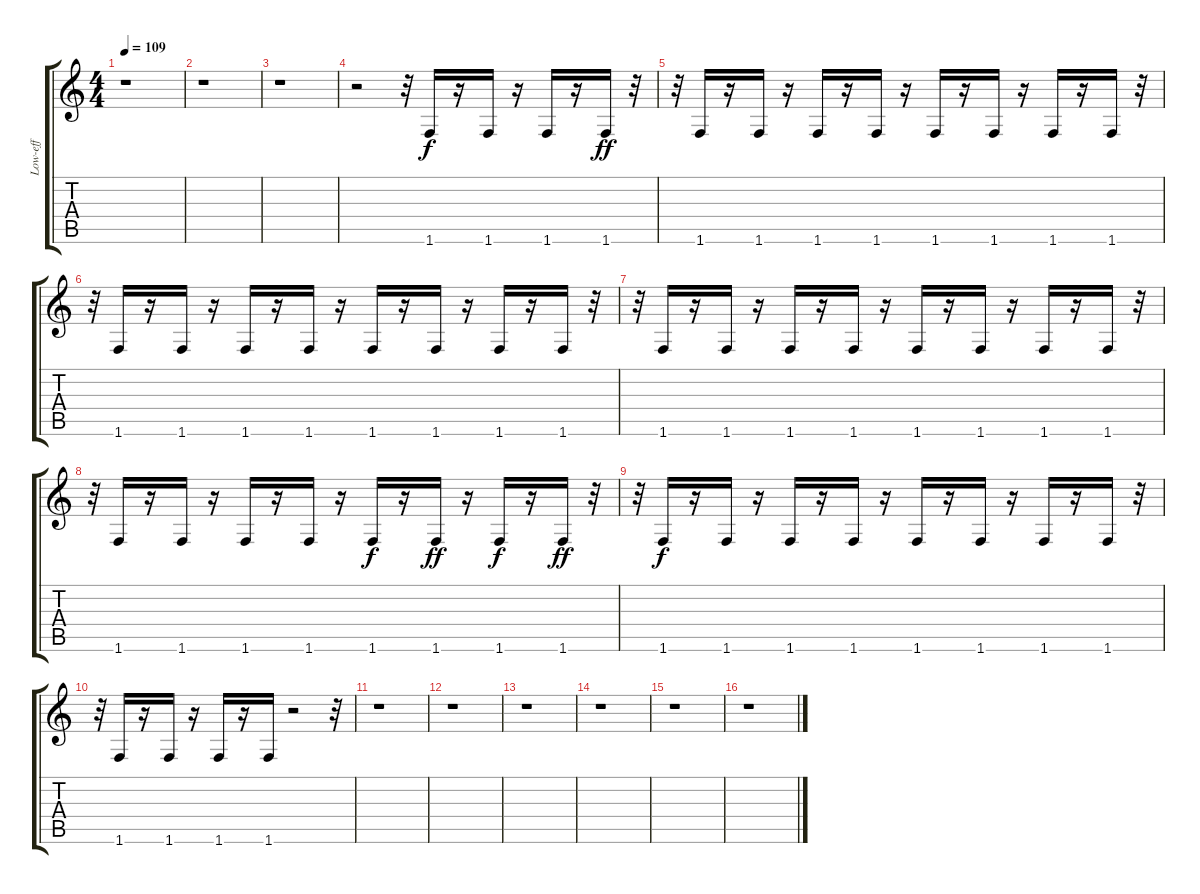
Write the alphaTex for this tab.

\track ("Low-eff" "Low-eff") {instrument synthbass1}
\staff {score tabs}
\tuning (E4 B3 G3 D3 A2 E2) {hide}
\ts (4 4)
\tempo 109
\clef g2
\ks c
r.1{dy p} |
r.1 |
r.1 |
r.2 r.32 1.6.16{dy f volume 1} r.16 1.6.16{volume 2} r.16 1.6.16{volume 2} r.16 1.6.16{dy ff volume 3} r.32 |
r.32 1.6.16{volume 3} r.16 1.6.16{volume 4} r.16 1.6.16{volume 5} r.16 1.6.16{volume 5} r.16 1.6.16{volume 5} r.16 1.6.16{volume 6} r.16 1.6.16{volume 6} r.16 1.6.16{volume 6} r.32 |
r.32 1.6.16{volume 7} r.16 1.6.16{volume 7} r.16 1.6.16{volume 7} r.16 1.6.16{volume 8} r.16 1.6.16{volume 8} r.16 1.6.16{volume 8} r.16 1.6.16{volume 9} r.16 1.6.16{volume 9} r.32 |
r.32 1.6.16{volume 10} r.16 1.6.16{volume 10} r.16 1.6.16{volume 11} r.16 1.6.16{volume 11} r.16 1.6.16 r.16 1.6.16{volume 11} r.16 1.6.16{volume 10} r.16 1.6.16{volume 10} r.32 |
r.32 1.6.16{volume 10} r.16 1.6.16{volume 9} r.16 1.6.16{volume 9} r.16 1.6.16{volume 8} r.16 1.6.16{dy f volume 8} r.16 1.6.16{dy ff volume 8} r.16 1.6.16{dy f volume 7} r.16 1.6.16{dy ff volume 7} r.32 |
r.32 1.6.16{dy f volume 6} r.16 1.6.16{volume 6} r.16 1.6.16{volume 5} r.16 1.6.16{volume 5} r.16 1.6.16{volume 4} r.16 1.6.16{volume 4} r.16 1.6.16{volume 3} r.16 1.6.16{volume 3} r.32 |
r.32 1.6.16{volume 2} r.16 1.6.16{volume 2} r.16 1.6.16{volume 2} r.16 1.6.16{volume 2} r.2 r.32 |
r.1 |
r.1 |
r.1 |
r.1 |
r.1 |
r.1
